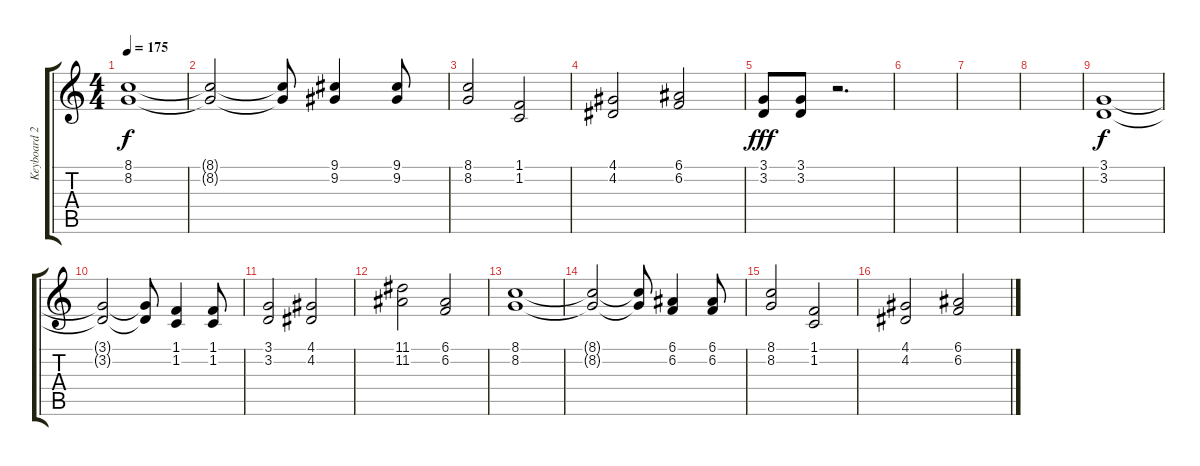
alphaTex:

\track ("Keyboard 2" "Keyboard 2") {instrument choiraahs}
\staff {score tabs}
\tuning (E4 B3 G3 D3 A2 E2) {hide}
\ts (4 4)
\tempo 175
\clef g2
\ks c
(8.1 8.2).1{dy f} |
(8.1{t} 8.2{t}).2 (8.1{t} 8.2{t}).8 (9.1 9.2).4 (9.1 9.2).8 |
(8.1 8.2).2 (1.1 1.2).2 |
(4.1 4.2).2 (6.1 6.2).2 |
(3.1 3.2).8{dy fff instrument orchestrahit} (3.1 3.2).8 r.2{d} |
|
|
|
(3.1 3.2).1{dy f instrument choiraahs} |
(3.1{t} 3.2{t}).2 (3.1{t} 3.2{t}).8 (1.1 1.2).4 (1.1 1.2).8 |
(3.1 3.2).2 (4.1 4.2).2 |
(11.1 11.2).2 (6.1 6.2).2 |
(8.1 8.2).1 |
(8.1{t} 8.2{t}).2 (8.1{t} 8.2{t}).8 (6.1 6.2).4 (6.1 6.2).8 |
(8.1 8.2).2 (1.1 1.2).2 |
(4.1 4.2).2 (6.1 6.2).2
